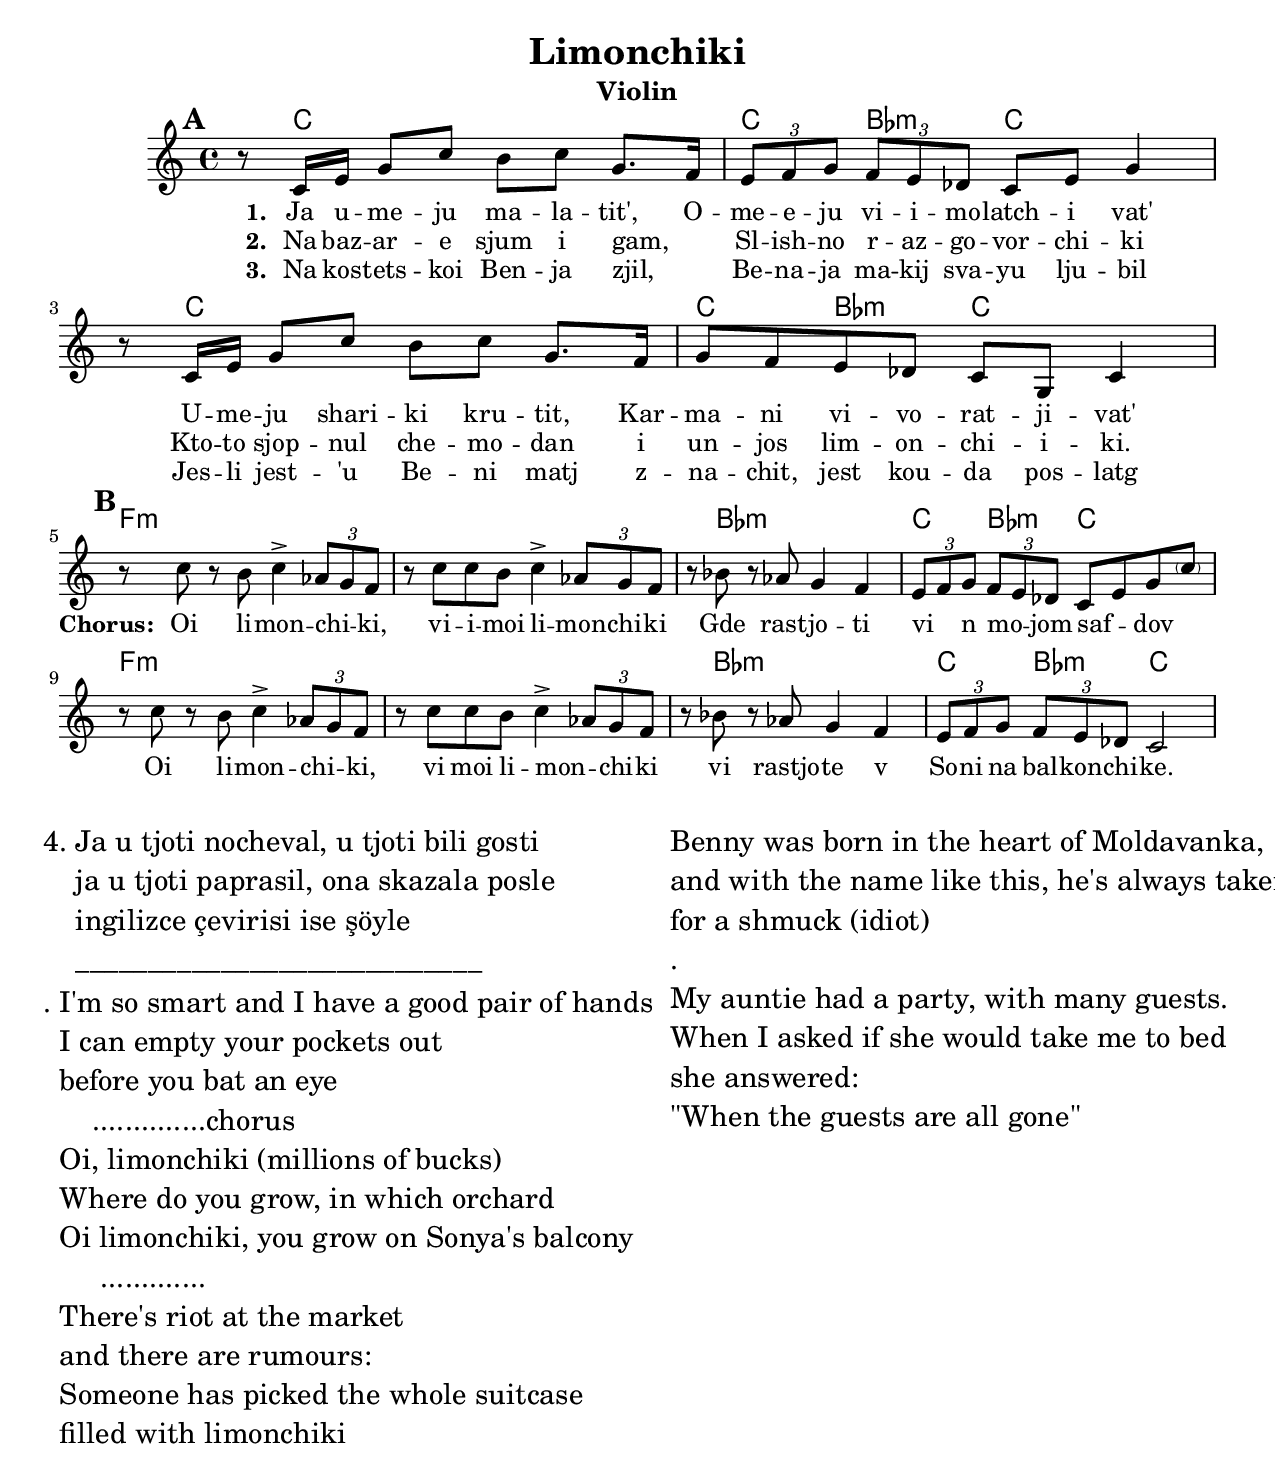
\version "2.18.0"
\include "english.ly"
%showLastLength = R1*5
% sudo timidity -iA started midi
\paper{
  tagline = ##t
  print-all-headers = ##t
  #(set-paper-size "letter")
}
date = #(strftime "%d-%m-%Y" (localtime (current-time)))

%\markup{ \italic{ \date }  }

%\markup{ Got something to say? }

global = {
  %\clef treble
  \key d \major
  \time 4/4
  \set Score.markFormatter = #format-mark-box-alphabet
}

%#################################### Melody ########################



bpart = {
  r8 d' r8 cs8 d4 \tuplet 3/2 {bf8 a  g} |
  d'8 d r8 cs8 d4 \tuplet 3/2{bf8 a  g}|
  r8 cs r bf a4 g
}

melody = \relative c'{
  \global

  %\repeat volta 2{
  \mark \default
  r8 d16 fs a8 d cs d a8. g16|
  \tuplet 3/2 {fs8 g  a} \tuplet 3/2 { g fs ef} d8 fs a4 % \parenthesize d
  r8 d,16 fs a8 d cs d a8. g16|
  a8 g fs ef d a d4
  %\tuplet 3/2 {fs8 g  a} \tuplet 3/2 { g fs ef} d2  %instrumental line
  % }

  \break
  %\repeat volta 2{
  \mark \default
  r8 d' r8 cs8 d4-> \tuplet 3/2 {bf8 a  g} |
  r8 d'8 d  cs8 d4-> \tuplet 3/2{bf8 a  g}|
  r8 c r bf a4 g
  \tuplet 3/2 {fs8 g  a} \tuplet 3/2 { g fs ef} d8 fs a \parenthesize d
  r8 d r8 cs8 d4-> \tuplet 3/2 {bf8 a  g} |
  r8 d'8 d  cs8 d4-> \tuplet 3/2{bf8 a  g}|
  r8 c r bf a4 g
  \tuplet 3/2 {fs8 g  a} \tuplet 3/2 { g fs ef} d2

  %}

  %{
   \alternative {
     { \tuplet 3/2 {fs8 g  a} \tuplet 3/2 { g fs ef} d8 fs a d}
     { \tuplet 3/2 {fs,8 g  a} \tuplet 3/2 { g fs ef} d2}
   }
  %}

}
%################################# Lyrics #####################
\addlyrics{
  %text = \lyricmode {
  \set stanza = #"1. "
  Ja u -- me -- ju ma -- la -- tit',
  O -- me -- e --  ju   vi -- i -- mo -- latch -- i   vat'
  U -- me -- ju shari -- ki kru -- tit, Kar -- ma -- ni vi -- vo -- rat -- ji -- vat'
  % Chrous
  \set stanza = #"Chorus: "
  Oi li -- mon -- chi -- _ ki,  vi -- i -- moi li -- mon --  chi -- ki
  Gde rast -- jo -- ti vi _ n mo -- _ jom saf -- _ dov \skip2

  Oi li -- mon -- chi -- _ ki,  vi moi li -- mon -- _ chi -- ki
  vi rastjo -- te v So -- ni na bal -- kon -- chi -- ke.

}
\addlyrics {
  \set stanza = #"2. "
  Na baz -- ar -- e sjum i gam,
  _ Sl -- ish -- no r -- az --  go -- vor -- chi --  ki
  Kto -- to sjop -- nul che -- mo -- dan i
  un -- jos lim -- on -- chi -- i -- ki.
}
\addlyrics{
  \set stanza = #"3. "
  Na kos -- tets -- koi Ben -- ja zjil, _
  Be  -- na -- ja ma --  kij  sva -- yu lju -- bil
  Jes -- li jest -- 'u Be -- ni matj
  z -- na -- chit, jest kou -- da pos -- latg
}
%{
\addlyrics{
   \set stanza = #"4. "
  Ja u tjo -- ti no -- che -- val,
  u tjo -- _ ti bi -- li _ gos _ -- ti _
  Ja u tjo -- ti pap -- ra -- sil,
  o -- na ska -- za -- la pos -- le
 % in -- gi -- lizce çevirisi ise şöyle
}
%}

%################################# Chords #######################
harmonies = \chordmode {
  s8  d8*7
  d4 c4:m d2
  s8  d8*7
  d4 c4:m d2
  % Chorus
  g1*2:m
  s8 c8*7:m
  d4 c4:m d2
  g1*2:m
  s8 c8*7:m
  d4 c4:m d2


}

\score {
  <<
    \new ChordNames {
      \set chordChanges = ##f
      \transpose d c\harmonies
    }
    \new staff \transpose d c\melody
    %\new Voice = "one" { \autoBeamOff \melody }

    %\new TabStaff \with {stringTunings = #mandolin-tuning } \melody
    %{
    \new TabStaff \with
    {tablatureFormat = #fret-number-tablature-format-banjo
    stringTunings = #banjo-open-g-tuning
    }

    {\melody}
    %}

  >>
  \header{
    title= "Limonchiki"
    subtitle=""
    composer= ""
    instrument = "Violin"
    arranger= ""
  }
  \midi{\tempo 4 = 120}
  \layout{ }
}

% more verses:
\markup{}
\markup {
  \fontsize #2
  \fill-line {
    \hspace #0.1 % distance from left margin
    \column {
      \line { "4."
	\column {
	  ""
	   "Ja u tjoti nocheval, u tjoti bili gosti"
          "ja u tjoti paprasil, ona skazala posle"
          "ingilizce çevirisi ise şöyle"
          "____________________________"
	}
      }
      \hspace #0.2 % vertical distance between verses
      \line { "."
	\column {
	     "I'm so smart and I have a good pair of hands"
          "I can empty your pockets out"
          "before you bat an eye"

          "    ..............chorus"
          "Oi, limonchiki (millions of bucks)"
          "Where do you grow, in which orchard"
          "Oi limonchiki, you grow on Sonya's balcony"
          "     ............."
          "There's riot at the market"
          "and there are rumours:"
          "Someone has picked the whole suitcase"
          "filled with limonchiki"
	 ""
	}
      }
    }
    \hspace #0.1  % horiz. distance between columns
    \column {
      \line { ""
	\column {
	  "Benny was born in the heart of Moldavanka,"
           "and with the name like this, he's always taken"
          "for a shmuck (idiot)"
           "."
          "My auntie had a party, with many guests."
          "When I asked if she would take me to bed"
          "she answered:"
          "\"When the guests are all gone\""
	  ""
	}
      }
      \hspace #0.2 % distance between verses
      \line { ""
	\column {
	 ""
	}
      }
    }
    \hspace #0.1 % distance to right margin
  }
}



%{
ja umeju malatit', omeju vimolatchivat'
umeju shariki krutit', karmani vivoratjivat'

ref.
oi limonchiki, vi moi limonchiki
gde rastjoti vi n mojom sadov
oi limonchiki, vi moi limonchiki
vi rastjote v soni na balkonchike

na bazare sjum i gam, slishno razgovorchiki
kto-to sjopnul chemodan i unjos limonchiki

ref.

na kostetskoi benja zjil,
benja maij svayu ljubil
jesli jest'u beni matj
znachit, jest kouda poslatg

ref.

ja u tjoti nocheval, u tjoti bili gosti
ja u tjoti paprasil, ona skazala "posle"
ingilizce çevirisi ise şöyle

i'm so smart and i have a good pair of hands
i can empty your pockets out
before you bat an eye

ref.
oi, limonchiki (millions of bucks)
where do you grow, in which orchard
oi limonchiki, you grow on sonya's balcony

there's riot at the market
and there are rumours:
someone has picked the whole suitcase
filled with "limonchiki"
ref.

benny was born in the heart
of moldavanka, and with the
name like this, he's always taken
for a "shmuck" (idiot)

ref.

my auntie had a party, with
many guests. when i asked if
she would take me to bed she answered
when the guests are all gone

LIMONCHIKI (Little Lemons) (music and lyrics traditional)
I can burgle flats, I can steal beyond all doubt.
I can drink vodka and turn pockets inside out.
 If you want to get married, to find a fine young man,
 First of all, you’ve got know where to get him lemons.
 CHORUS  Oh, little lemons, you are my little lemons,
 Ah, where do you grow in my garden?
 Oh little lemons, you are my little lemons,
 Ah, where do you grow on Sonya’s balcony?

Benya lived on Kostetskaya Street and how he loved his mother.
Benya gave his mother lemons, which made his mother pucker.
%}